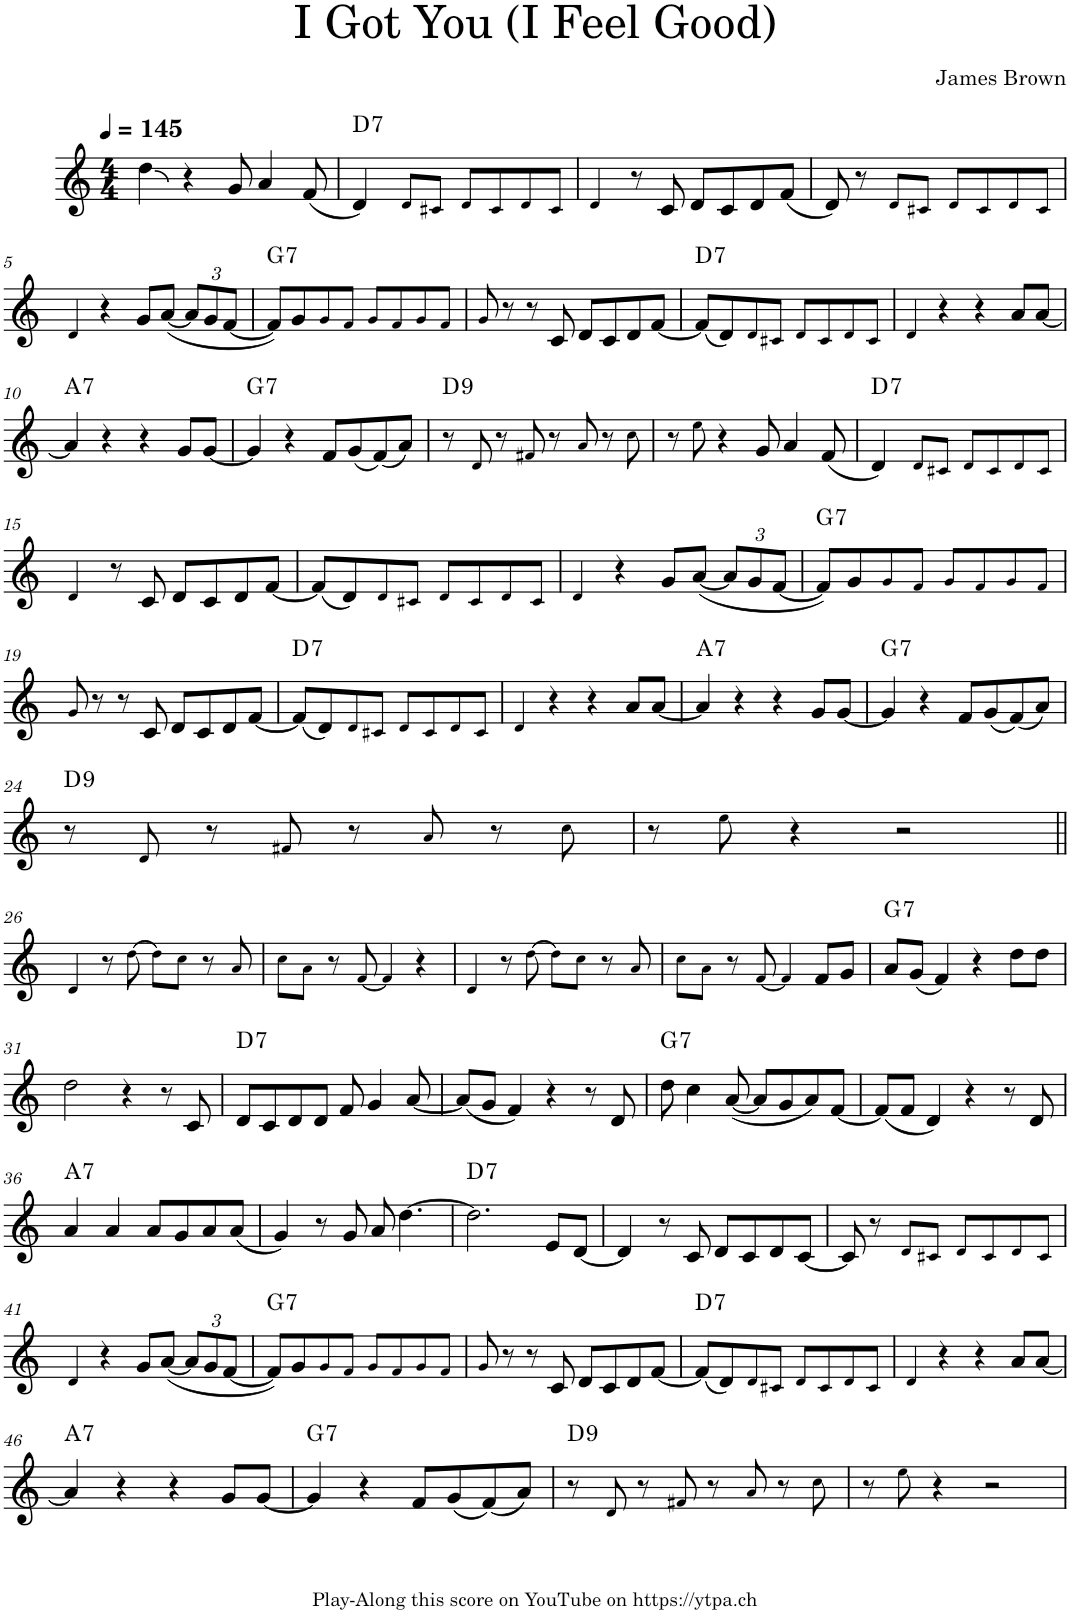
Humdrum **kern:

**kern	**harte
*part1	*part1
*staff1	*
*I"Piano	*
*I'Pno.	*
*clefG2	*
*k[]	*
*M4/4	*
*MM145	*
=1	=1
4dd\	.
4r	.
8g/	.
4a/	.
(8f/	.
=2	=2
!	!LO:H:kt=7
4d/)	D:7
8d!/L	.
8c#X!/J	.
8d!/L	.
8c#!/	.
8d!/	.
8c#!/J	.
=3	=3
4d!/	.
8r	.
8c/	.
8d/L	.
8c/	.
8d/	.
(8f/J	.
=4	=4
8d/)	.
8r	.
8d!/L	.
8c#X!/J	.
8d!/L	.
8c#!/	.
8d!/	.
8c#!/J	.
!!LO:LB:g=z
=5	=5
4d!/	.
4r	.
8g/L	.
([8a/J	.
*Xbrackettup	*
12a/L]	.
12g/	.
[12f/J	.
=6	=6
!	!LO:H:kt=7
8f/L])	G:7
8g/	.
8g!/	.
8f!/J	.
8g!/L	.
8f!/	.
8g!/	.
8f!/J	.
=7	=7
8g!/	.
8r	.
8r	.
8c/	.
8d/L	.
8c/	.
8d/	.
[8f/J	.
=8	=8
!	!LO:H:kt=7
(8f/L]	D:7
8d/)	.
8d!/	.
8c#X!/J	.
8d!/L	.
8c#!/	.
8d!/	.
8c#!/J	.
=9	=9
4d!/	.
4r	.
4r	.
8a/L	.
[8a/J	.
!!LO:LB:g=z
=10	=10
!	!LO:H:kt=7
4a/]	A:7
4r	.
4r	.
8g/L	.
[8g/J	.
=11	=11
!	!LO:H:kt=7
4g/]	G:7
4r	.
8f/L	.
(8g/	.
(8f/)	.
8a/J)	.
=12	=12
!	!LO:H:kt=9
8r	D:9
8d!/	.
8r	.
8f#X!/	.
8r	.
8a!/	.
8r	.
8cc!\	.
=13	=13
8r	.
8ee!\	.
4r	.
8g/	.
4a/	.
(8f/	.
=14	=14
!	!LO:H:kt=7
4d/)	D:7
8d!/L	.
8c#X!/J	.
8d!/L	.
8c#!/	.
8d!/	.
8c#!/J	.
!!LO:LB:g=z
=15	=15
4d!/	.
8r	.
8c/	.
8d/L	.
8c/	.
8d/	.
[8f/J	.
=16	=16
(8f/L]	.
8d/)	.
8d!/	.
8c#X!/J	.
8d!/L	.
8c#!/	.
8d!/	.
8c#!/J	.
=17	=17
4d!/	.
4r	.
8g/L	.
([8a/J	.
12a/L]	.
12g/	.
[12f/J	.
=18	=18
!	!LO:H:kt=7
8f/L])	G:7
8g/	.
8g!/	.
8f!/J	.
8g!/L	.
8f!/	.
8g!/	.
8f!/J	.
!!LO:LB:g=z
=19	=19
8g!/	.
8r	.
8r	.
8c/	.
8d/L	.
8c/	.
8d/	.
[8f/J	.
=20	=20
!	!LO:H:kt=7
(8f/L]	D:7
8d/)	.
8d!/	.
8c#X!/J	.
8d!/L	.
8c#!/	.
8d!/	.
8c#!/J	.
=21	=21
4d!/	.
4r	.
4r	.
8a/L	.
[8a/J	.
=22	=22
!	!LO:H:kt=7
4a/]	A:7
4r	.
4r	.
8g/L	.
[8g/J	.
=23	=23
!	!LO:H:kt=7
4g/]	G:7
4r	.
8f/L	.
(8g/	.
(8f/)	.
8a/J)	.
!!LO:LB:g=z
=24	=24
!	!LO:H:kt=9
8r	D:9
8d!/	.
8r	.
8f#X!/	.
8r	.
8a!/	.
8r	.
8cc!\	.
=25	=25
8r	.
8ee!\	.
4r	.
2r	.
!!LO:LB:g=z
=26||	=26||
4d!/	.
8r	.
[8dd!\	.
8dd!\L]	.
8cc!\J	.
8r	.
8a!/	.
=27	=27
8cc!\L	.
8a!\J	.
8r	.
[8f!/	.
4f!/]	.
4r	.
=28	=28
4d!/	.
8r	.
[8dd!\	.
8dd!\L]	.
8cc!\J	.
8r	.
8a!/	.
=29	=29
8cc!\L	.
8a!\J	.
8r	.
[8f!/	.
4f!/]	.
8f/L	.
8g/J	.
=30	=30
!	!LO:H:kt=7
8a/L	G:7
(8g/J	.
4f/)	.
4r	.
8dd\L	.
8dd\J	.
!!LO:LB:g=z
=31	=31
2dd\	.
4r	.
8r	.
8c/	.
=32	=32
!	!LO:H:kt=7
8d/L	D:7
8c/	.
8d/	.
8d/J	.
8f/	.
4g/	.
[8a/	.
=33	=33
(8a/L]	.
8g/J	.
4f/)	.
4r	.
8r	.
8d/	.
=34	=34
!	!LO:H:kt=7
8dd\	G:7
4cc\	.
([8a/	.
8a/L]	.
8g/	.
8a/)	.
[8f/J	.
=35	=35
(8f/L]	.
8f/J	.
4d/)	.
4r	.
8r	.
8d/	.
!!LO:LB:g=z
=36	=36
!	!LO:H:kt=7
4a/	A:7
4a/	.
8a/L	.
8g/	.
8a/	.
(8a/J	.
=37	=37
4g/)	.
8r	.
8g/	.
8a/	.
[4.dd\	.
=38	=38
!	!LO:H:kt=7
2.dd\]	D:7
8e/L	.
[8d/J	.
=39	=39
4d/]	.
8r	.
8c/	.
8d/L	.
8c/	.
8d/	.
[8c/J	.
=40	=40
8c/]	.
8r	.
8d!/L	.
8c#X!/J	.
8d!/L	.
8c#!/	.
8d!/	.
8c#!/J	.
!!LO:LB:g=z
=41	=41
4d!/	.
4r	.
8g/L	.
([8a/J	.
12a/L]	.
12g/	.
[12f/J	.
=42	=42
!	!LO:H:kt=7
8f/L])	G:7
8g/	.
8g!/	.
8f!/J	.
8g!/L	.
8f!/	.
8g!/	.
8f!/J	.
=43	=43
8g!/	.
8r	.
8r	.
8c/	.
8d/L	.
8c/	.
8d/	.
[8f/J	.
=44	=44
!	!LO:H:kt=7
(8f/L]	D:7
8d/)	.
8d!/	.
8c#X!/J	.
8d!/L	.
8c#!/	.
8d!/	.
8c#!/J	.
=45	=45
4d!/	.
4r	.
4r	.
8a/L	.
[8a/J	.
!!LO:LB:g=z
=46	=46
!	!LO:H:kt=7
4a/]	A:7
4r	.
4r	.
8g/L	.
[8g/J	.
=47	=47
!	!LO:H:kt=7
4g/]	G:7
4r	.
8f/L	.
(8g/	.
(8f/)	.
8a/J)	.
=48	=48
!	!LO:H:kt=9
8r	D:9
8d!/	.
8r	.
8f#X!/	.
8r	.
8a!/	.
8r	.
8cc!\	.
=49	=49
8r	.
8ee!\	.
4r	.
2r	.
=	=
*-	*-
